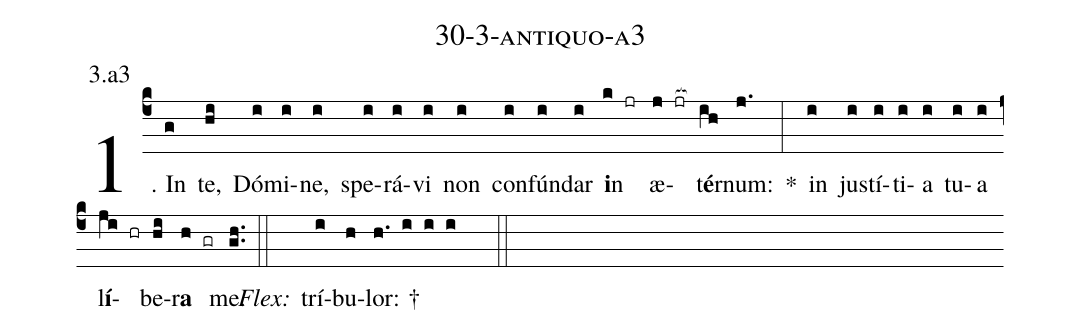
name: 30-3-antiquo-a3;
annotation: 3.a3;
%%
(c4)1. In(g) te,(hi) Dó(i)mi(i)ne,(i) spe(i)rá(i)vi(i) non(i) con(i)fún(i)dar(i) <b>i</b>n(k jr) æ(j jr[ocb:1{])t<b>é</b>r(ih[ocb:0}])num:(j.) *(:) in(i) jus(i)tí(i)ti(i)a(i) tu(i)a(i) l<b>í</b>(ji hr)be(hi)r<b>a</b>(h gr) me.(gh..) (::)
<i>Flex:</i>()  trí(i)bu(h)lor: †(h. i i i  ::)
